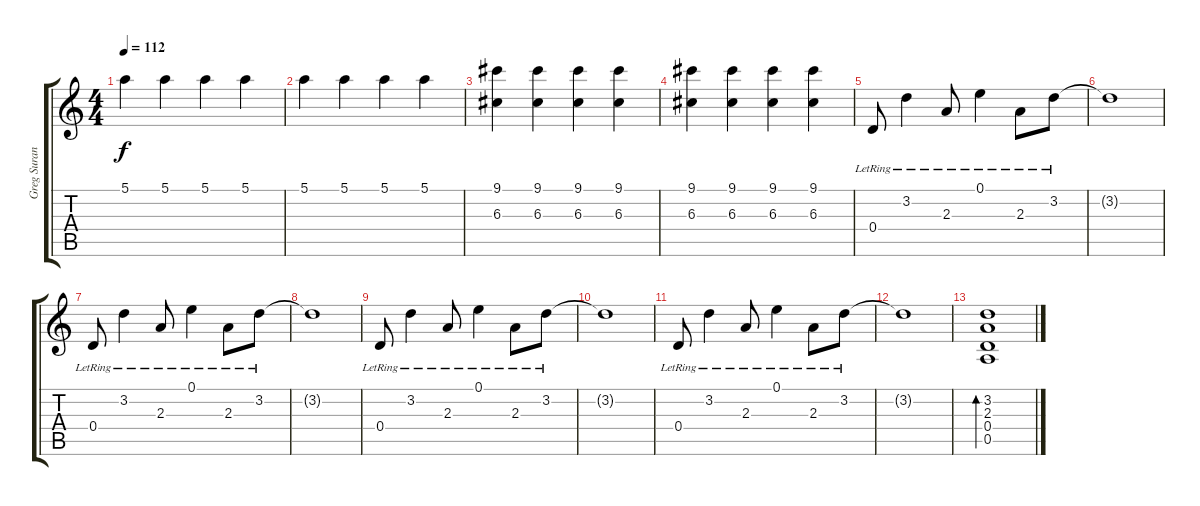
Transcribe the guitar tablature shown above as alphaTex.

\track ("Greg Suran - Lead" "Greg Suran") {instrument acousticguitarsteel}
\staff {score tabs}
\tuning (E4 B3 G3 D3 A2 E2) {hide}
\ts (4 4)
\tempo 112
\clef g2
\ks c
5.1.4{dy f} 5.1.4 5.1.4 5.1.4 |
5.1.4 5.1.4 5.1.4 5.1.4 |
(9.1 6.3).4 (9.1 6.3).4 (9.1 6.3).4 (9.1 6.3).4 |
(9.1 6.3).4 (9.1 6.3).4 (9.1 6.3).4 (9.1 6.3).4 |
0.4{lr}.8{instrument acousticguitarsteel} 3.2{lr}.4 2.3{lr}.8 0.1{lr}.4 2.3{lr}.8 3.2{lr}.8 |
3.2{t}.1 |
0.4{lr}.8 3.2{lr}.4 2.3{lr}.8 0.1{lr}.4 2.3{lr}.8 3.2{lr}.8 |
3.2{t}.1 |
0.4{lr}.8{instrument acousticguitarsteel} 3.2{lr}.4 2.3{lr}.8 0.1{lr}.4 2.3{lr}.8 3.2{lr}.8 |
3.2{t}.1 |
0.4{lr}.8 3.2{lr}.4 2.3{lr}.8 0.1{lr}.4 2.3{lr}.8 3.2{lr}.8 |
3.2{t}.1 |
(3.2 2.3 0.4 0.5).1{bd 240}
